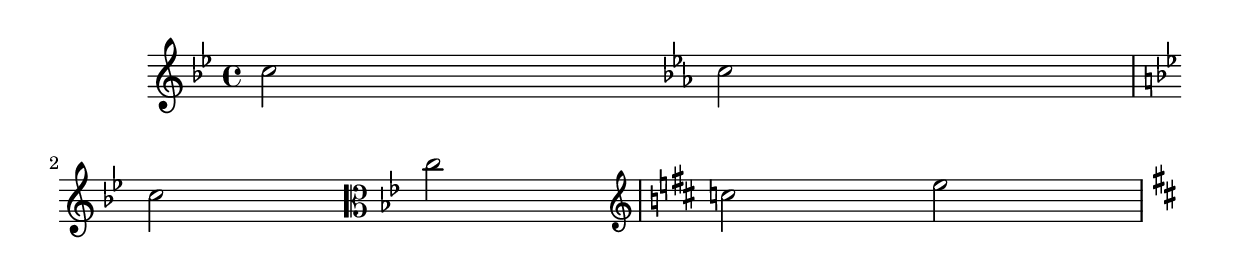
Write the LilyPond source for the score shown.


\version "2.3.22"
\header{
texidoc="
Key signatures may appear on key changes, even without a barline.  
In the case of a line break, the restoration accidentals are printed at 
end of a line. If @code{createKeyOnClefChange} is set, key signatures
are created also on a clef change.
"
}



\score {
   \relative c''
  {
	\set Staff.createKeyOnClefChange = ##t  
    \key bes \major c2
%    \key c \major %  \minor
    \key es \major %  \minor
    c2
    \break
    \key bes \major % \major
    c2 \clef alto c2   \key d \major \clef treble c2
  	\set Staff.keySignature = #'((2 . -1)  (6 . 3) (4 . -2))
	e2
  }
}

